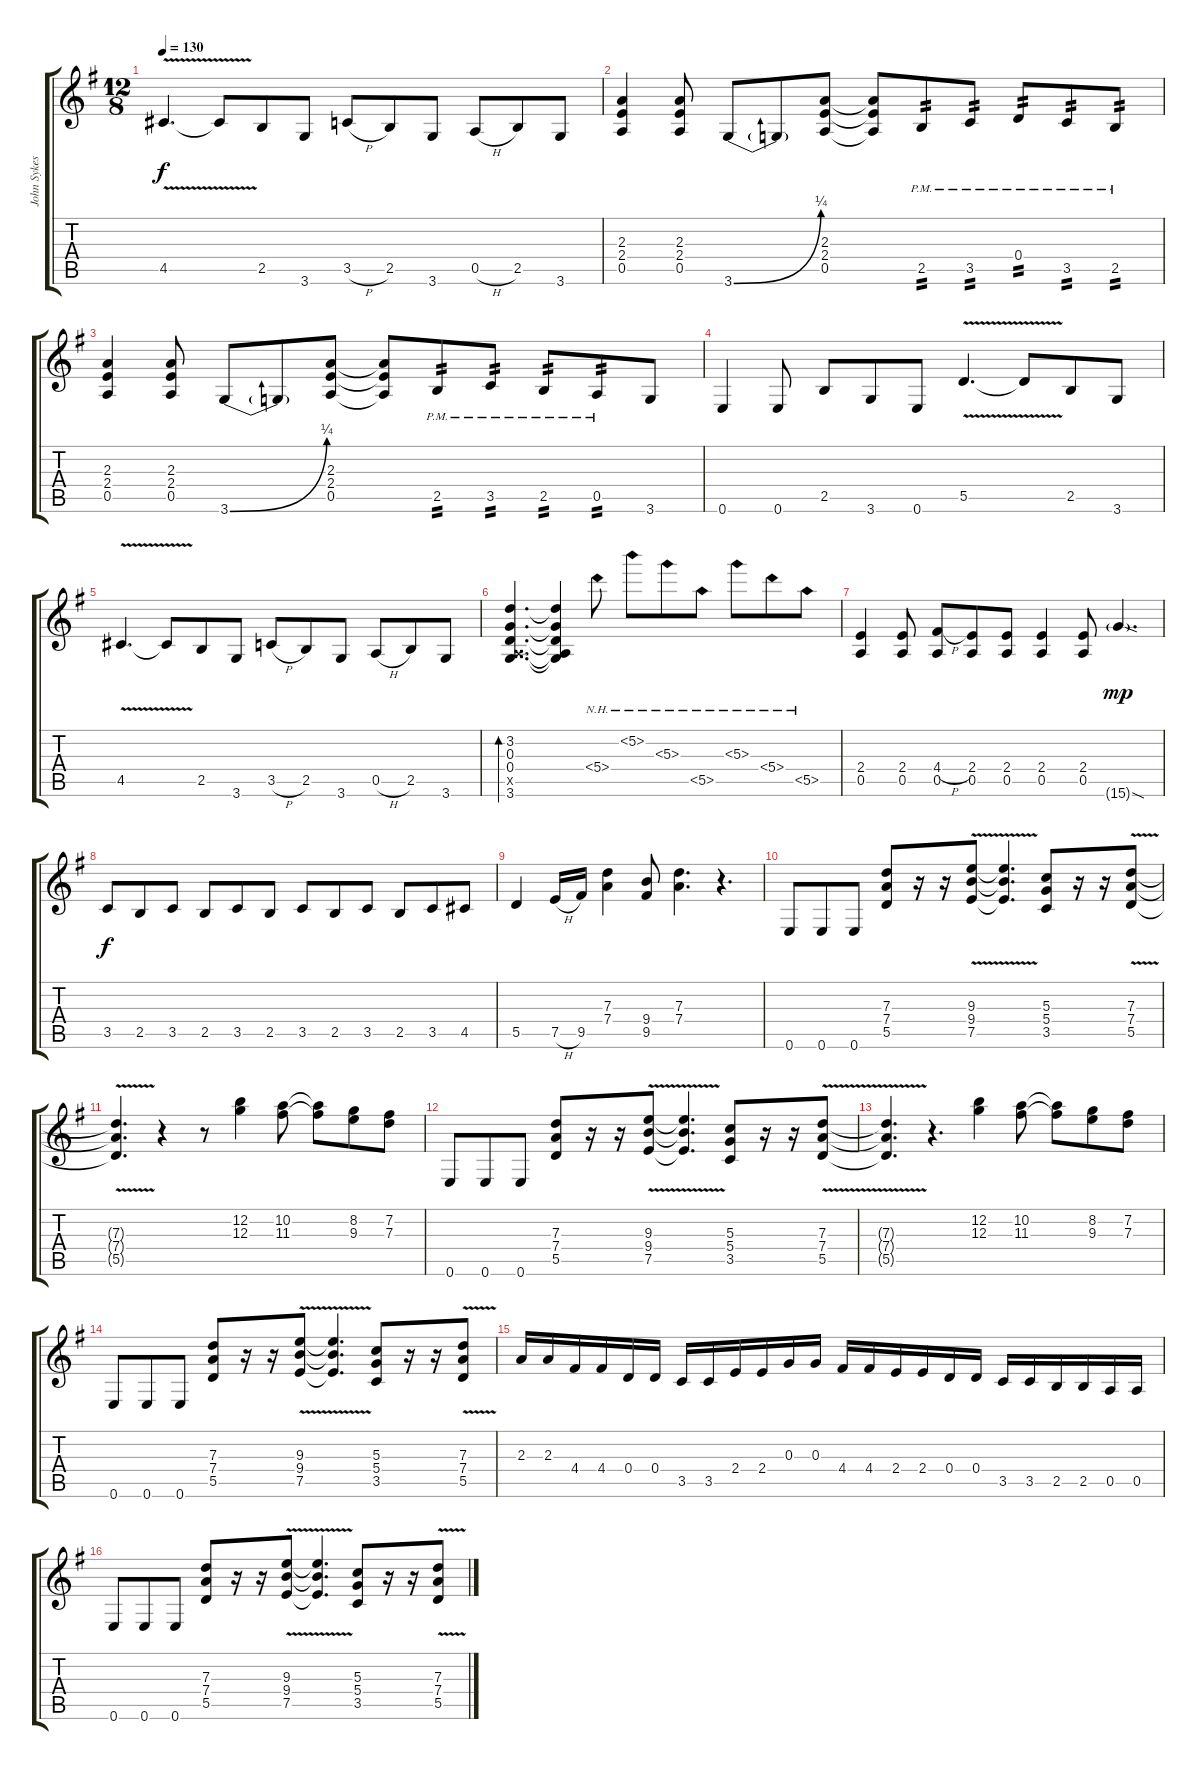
\track ("John Sykes" "John Sykes") {instrument distortionguitar}
\staff {score tabs}
\tuning (E4 B3 G3 D3 A2 E2) {hide}
\ts (12 8)
\tempo 130
\clef g2
\ks g
4.5{v}.4{d dy f} 4.5{t}.8 2.5.8 3.6.8 3.5{h}.8 2.5.8 3.6.8 0.5{h}.8 2.5.8 3.6.8 |
(2.3 2.4 0.5).4 (2.3 2.4 0.5).8 3.6{be (bend 0 0 60 1)}.8 3.6{t}.8 (2.3 2.4 0.5).8 (2.3{t} 2.4{t} 0.5{t}).8 2.5{pm}.8{tp 2} 3.5{pm}.8{tp 2} 0.4{pm}.8{tp 2} 3.5{pm}.8{tp 2} 2.5{pm}.8{tp 2} |
(2.3 2.4 0.5).4 (2.3 2.4 0.5).8 3.6{be (bend 0 0 60 1)}.8 3.6{t}.8 (2.3 2.4 0.5).8 (2.3{t} 2.4{t} 0.5{t}).8 2.5{pm}.8{tp 2} 3.5{pm}.8{tp 2} 2.5{pm}.8{tp 2} 0.5{pm}.8{tp 2} 3.6.8 |
0.6.4 0.6.8 2.5.8 3.6.8 0.6.8 5.5{v}.4{d} 5.5{t}.8 2.5.8 3.6.8 |
4.5{v}.4{d} 4.5{t}.8 2.5.8 3.6.8 3.5{h}.8 2.5.8 3.6.8 0.5{h}.8 2.5.8 3.6.8 |
(3.2 0.3 0.4 0.5{x} 3.6).4{d bd 30} (3.2{t} 0.3{t} 0.4{t} 0.5{t} 3.6{t}).4 5.4{nh}.8 5.2{nh}.8 5.3{nh}.8 5.5{nh}.8 5.3{nh}.8 5.4{nh}.8 5.5{nh}.8 |
(2.4 0.5).4 (2.4 0.5).8 (4.4{h} 0.5).8 (2.4 0.5).8 (2.4 0.5).8 (2.4 0.5).4 (2.4 0.5).8 15.6{sod g}.4{d dy mp} |
3.5.8{dy f} 2.5.8 3.5.8 2.5.8 3.5.8 2.5.8 3.5.8 2.5.8 3.5.8 2.5.8 3.5.8 4.5.8 |
5.5.4 7.5{h}.16 9.5.16 (7.3 7.4).4 (9.4 9.5).8 (7.3 7.4).4{d} r.4{d} |
0.6.8 0.6.8 0.6.8 (7.3 7.4 5.5).8 r.16 r.16 (9.3{v} 9.4{v} 7.5).8 (9.3{t} 9.4{t} 7.5{t}).4{d} (5.3 5.4 3.5).8 r.16 r.16 (7.3{v} 7.4{v} 5.5).8 |
(7.3{t} 7.4{t} 5.5{t}).4{d} r.4 r.8 (12.2 12.3).4 (10.2 11.3).8 (10.2{t} 11.3{t}).8 (8.2 9.3).8 (7.2 7.3).8 |
0.6.8 0.6.8 0.6.8 (7.3 7.4 5.5).8 r.16 r.16 (9.3{v} 9.4{v} 7.5).8 (9.3{t} 9.4{t} 7.5{t}).4{d} (5.3 5.4 3.5).8 r.16 r.16 (7.3{v} 7.4{v} 5.5).8 |
(7.3{t} 7.4{t} 5.5{t}).4{d} r.4{d} (12.2 12.3).4 (10.2 11.3).8 (10.2{t} 11.3{t}).8 (8.2 9.3).8 (7.2 7.3).8 |
0.6.8 0.6.8 0.6.8 (7.3 7.4 5.5).8 r.16 r.16 (9.3{v} 9.4{v} 7.5).8 (9.3{t} 9.4{t} 7.5{t}).4{d} (5.3 5.4 3.5).8 r.16 r.16 (7.3{v} 7.4{v} 5.5).8 |
2.3.16 2.3.16 4.4.16 4.4.16 0.4.16 0.4.16 3.5.16 3.5.16 2.4.16 2.4.16 0.3.16 0.3.16 4.4.16 4.4.16 2.4.16 2.4.16 0.4.16 0.4.16 3.5.16 3.5.16 2.5.16 2.5.16 0.5.16 0.5.16 |
0.6.8 0.6.8 0.6.8 (7.3 7.4 5.5).8 r.16 r.16 (9.3{v} 9.4{v} 7.5).8 (9.3{t} 9.4{t} 7.5{t}).4{d} (5.3 5.4 3.5).8 r.16 r.16 (7.3{v} 7.4{v} 5.5).8
